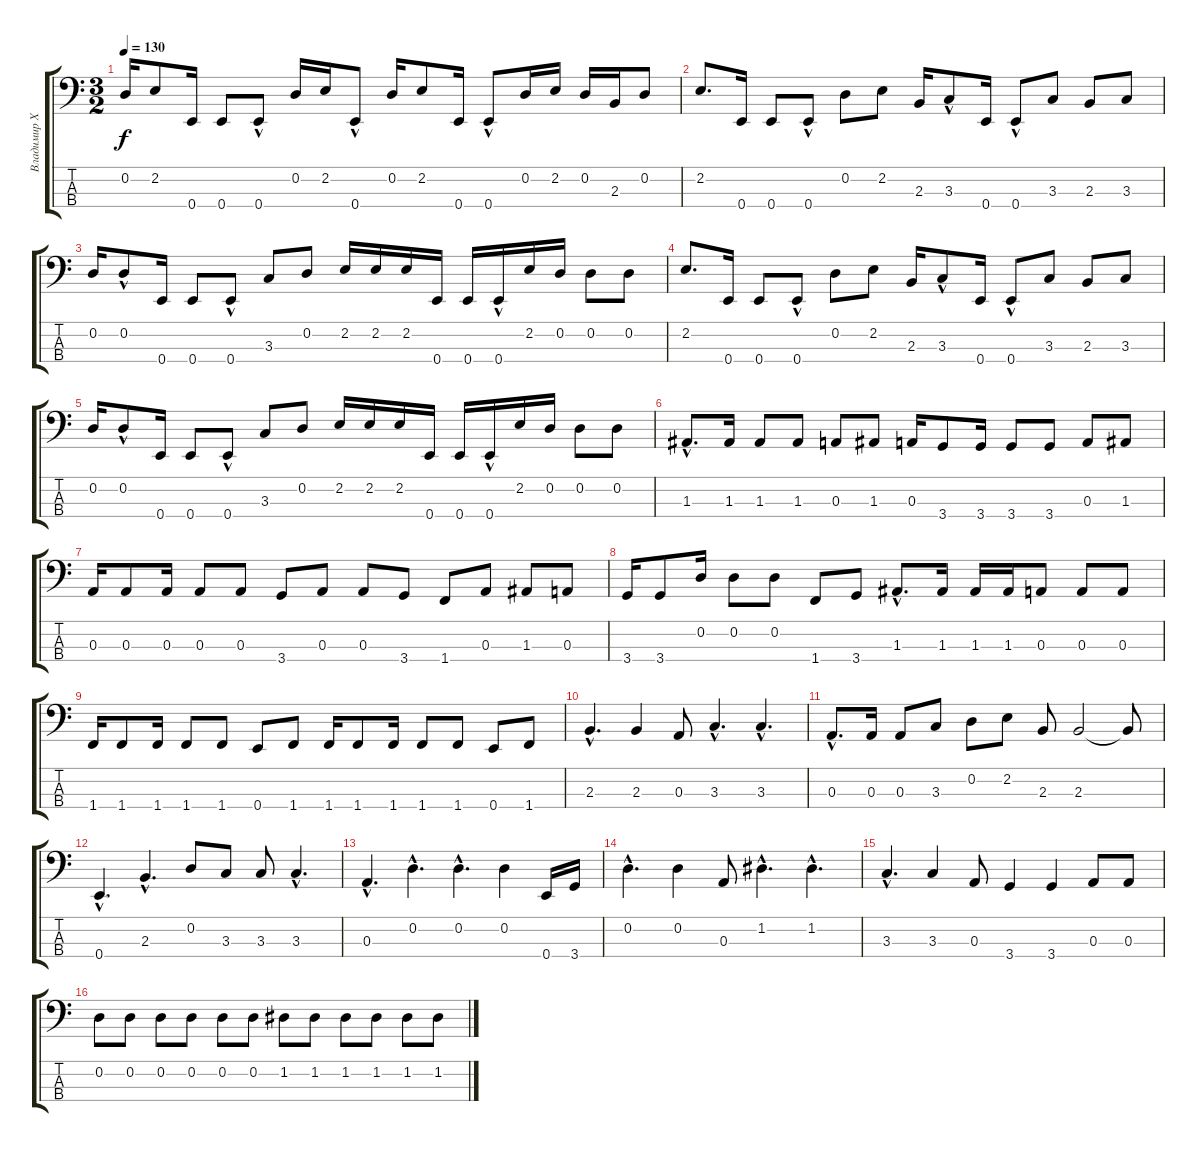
\track ("Владимир Холстинин" "Владимир Х") {instrument electricguitarclean}
\staff {score tabs}
\tuning (G2 D2 A1 E1) {hide}
\ts (3 2)
\tempo 130
\clef f4
\ks c
0.2.16{dy f} 2.2.8 0.4.16 0.4.8 0.4{hac}.8 0.2.16 2.2.16 0.4{hac}.8 0.2.16 2.2.8 0.4.16 0.4{hac}.8 0.2.16 2.2.16 0.2.16 2.3.16 0.2.8 |
2.2.8{d} 0.4.16 0.4.8 0.4{hac}.8 0.2.8 2.2.8 2.3.16 3.3{hac}.8 0.4.16 0.4{hac}.8 3.3.8 2.3.8 3.3.8 |
0.2.16 0.2{hac}.8 0.4.16 0.4.8 0.4{hac}.8 3.3.8 0.2.8 2.2.16 2.2.16 2.2.16 0.4.16 0.4.16 0.4{hac}.16 2.2.16 0.2.16 0.2.8 0.2.8 |
2.2.8{d} 0.4.16 0.4.8 0.4{hac}.8 0.2.8 2.2.8 2.3.16 3.3{hac}.8 0.4.16 0.4{hac}.8 3.3.8 2.3.8 3.3.8 |
0.2.16 0.2{hac}.8 0.4.16 0.4.8 0.4{hac}.8 3.3.8 0.2.8 2.2.16 2.2.16 2.2.16 0.4.16 0.4.16 0.4{hac}.16 2.2.16 0.2.16 0.2.8 0.2.8 |
1.3{hac}.8{d} 1.3.16 1.3.8 1.3.8 0.3.8 1.3.8 0.3.16 3.4.8 3.4.16 3.4.8 3.4.8 0.3.8 1.3.8 |
0.3.16 0.3.8 0.3.16 0.3.8 0.3.8 3.4.8 0.3.8 0.3.8 3.4.8 1.4.8 0.3.8 1.3.8 0.3.8 |
3.4.16 3.4.8 0.2.16 0.2.8 0.2.8 1.4.8 3.4.8 1.3{hac}.8{d} 1.3.16 1.3.16 1.3.16 0.3.8 0.3.8 0.3.8 |
1.4.16 1.4.8 1.4.16 1.4.8 1.4.8 0.4.8 1.4.8 1.4.16 1.4.8 1.4.16 1.4.8 1.4.8 0.4.8 1.4.8 |
2.3{hac}.4{d} 2.3.4 0.3.8 3.3{hac}.4{d} 3.3{hac}.4{d} |
0.3{hac}.8{d} 0.3.16 0.3.8 3.3.8 0.2.8 2.2.8 2.3.8 2.3.2 2.3{t}.8 |
0.4{hac}.4{d} 2.3{hac}.4{d} 0.2.8 3.3.8 3.3.8 3.3{hac}.4{d} |
0.3{hac}.4{d} 0.2{hac}.4{d} 0.2{hac}.4{d} 0.2.4 0.4.16 3.4.16 |
0.2{hac}.4{d} 0.2.4 0.3.8 1.2{hac}.4{d} 1.2{hac}.4{d} |
3.3{hac}.4{d} 3.3.4 0.3.8 3.4.4 3.4.4 0.3.8 0.3.8 |
0.2.8 0.2.8 0.2.8 0.2.8 0.2.8 0.2.8 1.2.8 1.2.8 1.2.8 1.2.8 1.2.8 1.2.8
